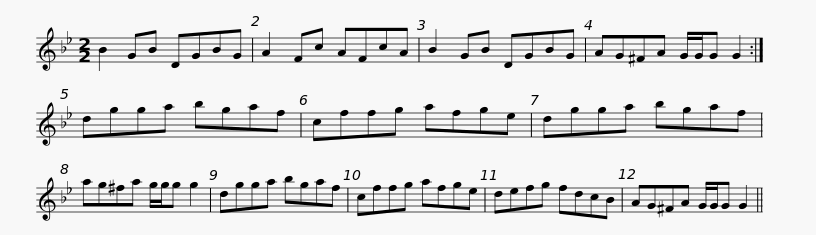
X:1
L:1/8
M:2/2
I:linebreak $
K:Gmin
V:1 treble
V:1
 B2 GB DGBG | A2 Fc AFcA | B2 GB DGBG | AG^FA G/G/G G2 :| dgga bgaf |$ %5
 cffg afge | dgga bgaf | ag^fa g/g/g g2 | dgga bgaf | cffg afge |$ %10
 defg fdcB | AG^FA G/G/G G2 || %12
